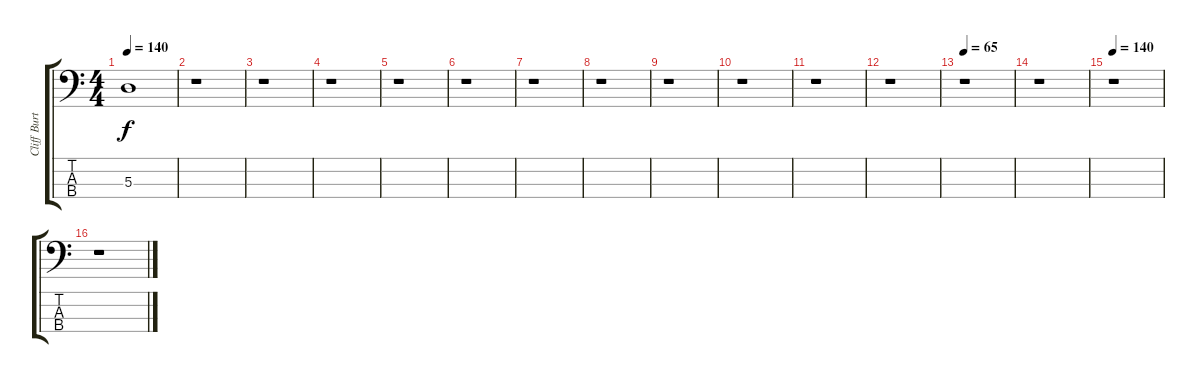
\track ("Cliff Burton (Bass)" "Cliff Burt") {instrument electricbassfinger}
\staff {score tabs}
\tuning (G2 D2 A1 E1) {hide}
\ts (4 4)
\tempo 140
\clef f4
\ks c
5.3{t}.1{dy f} |
r.1 |
r.1 |
r.1 |
r.1 |
r.1 |
r.1 |
r.1 |
r.1 |
r.1 |
r.1 |
r.1 |
\tempo 65
r.1 |
r.1 |
\tempo 140
r.1 |
r.1
